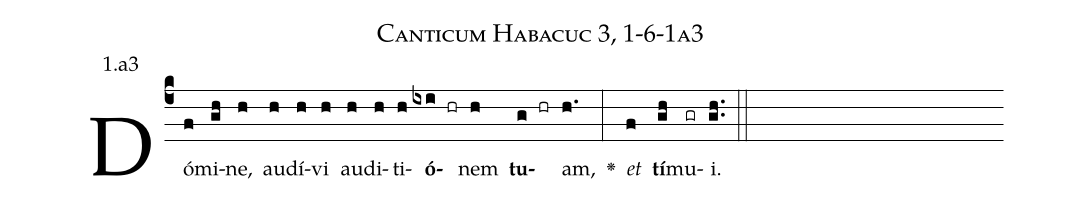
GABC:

name: Canticum Habacuc 3, 1-6-1a3;
annotation: 1.a3;
%%
(c4)Dó(f)mi(gh)ne,(h) au(h)dí(h)vi(h) au(h)di(h)ti(h)<b>ó</b>(ixi hr)nem(h) <b>tu</b>(g hr)am,(h.) <v>\greheightstar</v>(:) <i>et</i>(f) <b>tí</b>(gh)mu(gr)i.(gh..) (::)


%E(h) u(h) o(g) u(f) a(gh) e.(gh..) (::)
